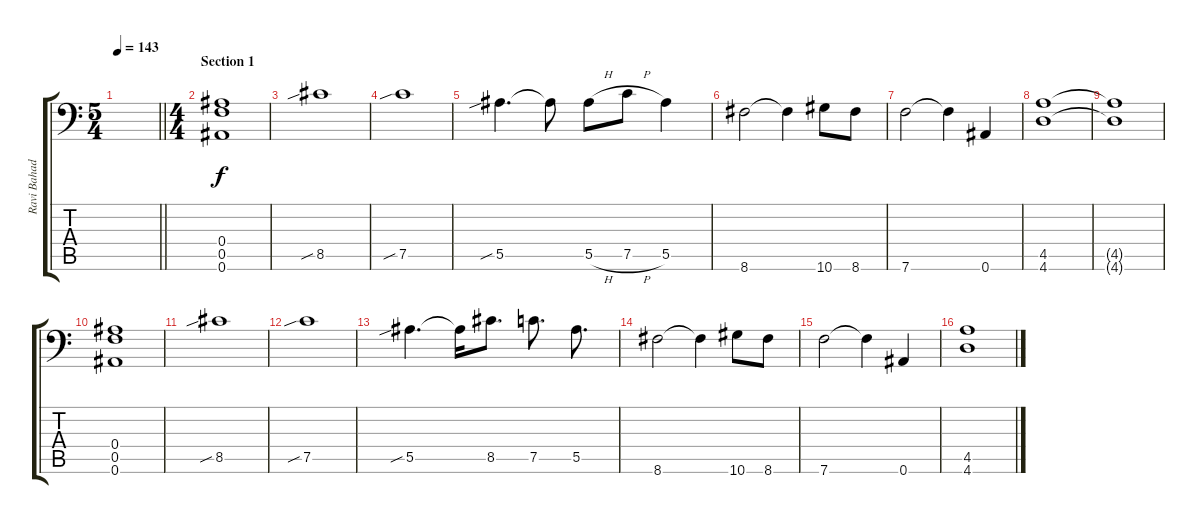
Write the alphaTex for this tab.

\track ("Ravi Bahadriraju" "Ravi Bahad") {instrument overdrivenguitar}
\staff {score tabs}
\tuning (C4 G3 Eb3 Bb2 F2 Bb1) {hide}
\ts (5 4)
\tempo 143
\clef f4
\barLineRight lightlight
\ks c
|
\ts (4 4)
\section ("" "Section 1")
(0.4 0.5 0.6).1 |
8.5{sib}.1 |
7.5{sib}.1 |
5.5{sib}.4{d} 5.5{t}.8 5.5{h}.8 7.5{h}.8 5.5.4 |
8.6.2 8.6{t}.4 10.6.8 8.6.8 |
7.6.2 7.6{t}.4 0.6.4 |
(4.5 4.6).1 |
(4.5{t} 4.6{t}).1 |
(0.4 0.5 0.6).1 |
8.5{sib}.1 |
7.5{sib}.1 |
5.5{sib}.4{d} 5.5{t}.16 8.5.8{d} 7.5.8{d} 5.5.8{d} |
8.6.2 8.6{t}.4 10.6.8 8.6.8 |
7.6.2 7.6{t}.4 0.6.4 |
(4.5 4.6).1
